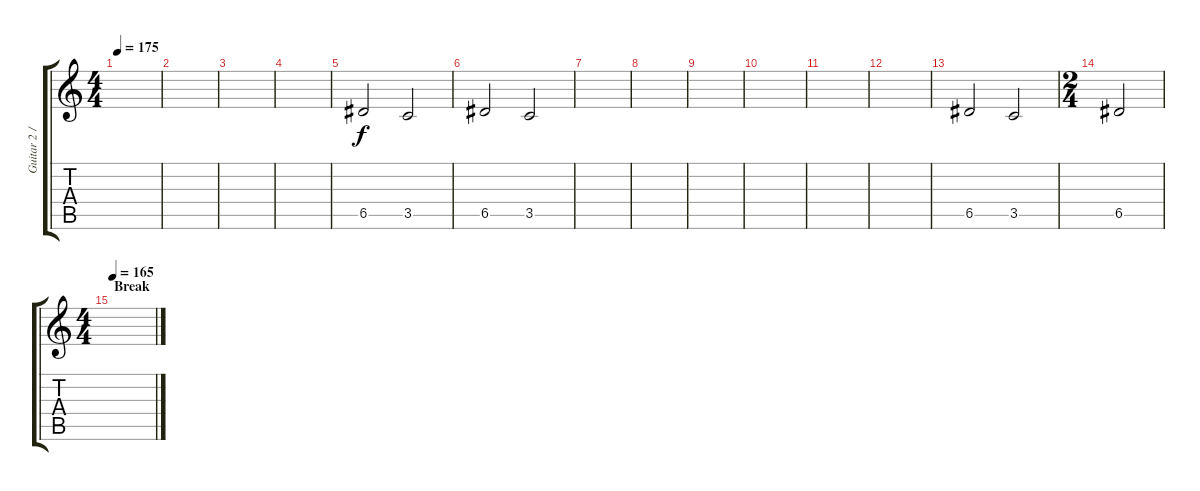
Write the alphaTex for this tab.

\track ("Guitar 2 / Keyboard solo" "Guitar 2 /") {instrument distortionguitar}
\staff {score tabs}
\tuning (E4 B3 G3 D3 A2 E2) {hide}
\ts (4 4)
\tempo 175
\clef g2
\ks c
|
|
|
|
6.5.2 3.5.2 |
6.5.2 3.5.2 |
|
|
|
|
|
|
6.5.2 3.5.2 |
\ts (2 4)
6.5.2 |
\ts (4 4)
\section ("" "Break")
\tempo 165
